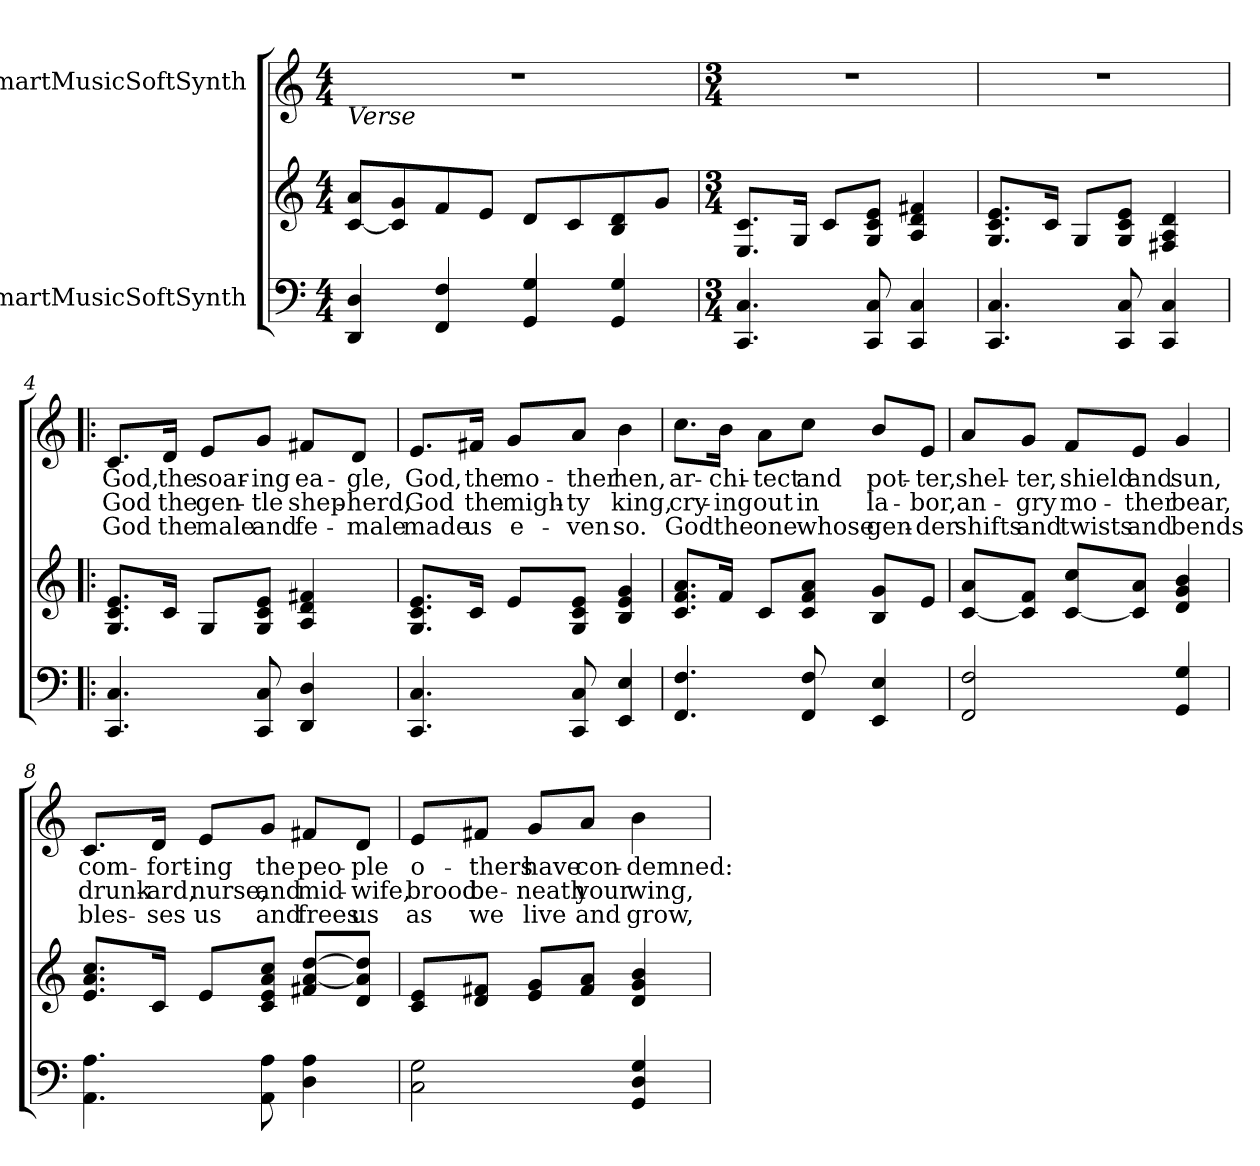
**kern	**kern	**kern	**text	**text	**text
*part2	*part2	*part1	*part1	*part1	*part1
*staff3	*staff2	*staff1	*staff1	*staff1	*staff1
*I"SmartMusicSoftSynth	*	*I"SmartMusicSoftSynth	*	*	*
*clefF4	*clefG2	*clefG2	*	*	*
*k[]	*k[]	*k[]	*	*	*
*M4/4	*M4/4	*M4/4	*	*	*
=1	=1	=1	=1	=1	=1
!	!	!LO:TX:b:i:t=Verse	!	!	!
4DD/ 4D/	[8c/ 8a/L	1r	.	.	.
.	8c/] 8g/	.	.	.	.
4FF/ 4F/	8f/	.	.	.	.
.	8e/J	.	.	.	.
4GG/ 4G/	8d/L	.	.	.	.
.	8c/	.	.	.	.
4GG/ 4G/	8B/ 8d/	.	.	.	.
.	8g/J	.	.	.	.
=2	=2	=2	=2	=2	=2
*M3/4	*M3/4	*M3/4	*	*	*
4.CC/ 4.C/	8.E/ 8.c/L	2.r	.	.	.
.	16G/Jk	.	.	.	.
.	8c/L	.	.	.	.
8CC/ 8C/	8G/ 8c/ 8e/J	.	.	.	.
4CC/ 4C/	4A/ 4d/ 4f#X/	.	.	.	.
=3	=3	=3	=3	=3	=3
4.CC/ 4.C/	8.G/ 8.c/ 8.e/L	2.r	.	.	.
.	16c/Jk	.	.	.	.
.	8G/L	.	.	.	.
8CC/ 8C/	8G/ 8c/ 8e/J	.	.	.	.
4CC/ 4C/	4F#X/ 4A/ 4d/	.	.	.	.
!!LO:LB:g=z
=4!|:	=4!|:	=4!|:	=4!|:	=4!|:	=4!|:
!	!	!	!LO:LY:b	!LO:LY:b	!LO:LY:b
4.CC/ 4.C/	8.G/ 8.c/ 8.e/L	8.c/L	God,	God	God
!	!	!	!LO:LY:b	!LO:LY:b	!LO:LY:b
.	16c/Jk	16d/Jk	the	the	the
!	!	!	!LO:LY:b	!LO:LY:b	!LO:LY:b
.	8G/L	8e/L	soar-	gen-	male
!	!	!	!LO:LY:b	!LO:LY:b	!LO:LY:b
8CC/ 8C/	8G/ 8c/ 8e/J	8g/J	-ing	-tle	and
!	!	!	!LO:LY:b	!LO:LY:b	!LO:LY:b
4DD/ 4D/	4A/ 4d/ 4f#X/	8f#X/L	ea-	shep-	fe-
!	!	!	!LO:LY:b	!LO:LY:b	!LO:LY:b
.	.	8d/J	-gle,	-herd,	-male
=5	=5	=5	=5	=5	=5
!	!	!	!LO:LY:b	!LO:LY:b	!LO:LY:b
4.CC/ 4.C/	8.G/ 8.c/ 8.e/L	8.e/L	God,	God	made
!	!	!	!LO:LY:b	!LO:LY:b	!LO:LY:b
.	16c/Jk	16f#X/Jk	the	the	us
!	!	!	!LO:LY:b	!LO:LY:b	!LO:LY:b
.	8e/L	8g/L	mo-	migh-	e-
!	!	!	!LO:LY:b	!LO:LY:b	!LO:LY:b
8CC/ 8C/	8G/ 8c/ 8e/J	8a/J	-ther	-ty	-ven
!	!	!	!LO:LY:b	!LO:LY:b	!LO:LY:b
4EE/ 4E/	4B/ 4e/ 4g/	4b\	hen,	king,	so.
!!LO:LB:g=z
=6	=6	=6	=6	=6	=6
!	!	!	!LO:LY:b	!LO:LY:b	!LO:LY:b
4.FF/ 4.F/	8.c/ 8.f/ 8.a/L	8.cc\L	ar-	cry-	God
!	!	!	!LO:LY:b	!LO:LY:b	!LO:LY:b
.	16f/Jk	16b\Jk	-chi-	-ing	the
!	!	!	!LO:LY:b	!LO:LY:b	!LO:LY:b
.	8c/L	8a\L	-tect	out	one
!	!	!	!LO:LY:b	!LO:LY:b	!LO:LY:b
8FF/ 8F/	8c/ 8f/ 8a/J	8cc\J	and	in	whose
!	!	!	!LO:LY:b	!LO:LY:b	!LO:LY:b
4EE/ 4E/	8B/ 8g/L	8b/L	pot-	la-	gen-
!	!	!	!LO:LY:b	!LO:LY:b	!LO:LY:b
.	8e/J	8e/J	-ter,	-bor,	-der
!!LO:LB:g=z
=7	=7	=7	=7	=7	=7
!	!	!	!LO:LY:b	!LO:LY:b	!LO:LY:b
2FF/ 2F/	[8c/ 8a/L	8a/L	shel-	an-	shifts
!	!	!	!LO:LY:b	!LO:LY:b	!LO:LY:b
.	8c/] 8f/J	8g/J	-ter,	-gry	and
!	!	!	!LO:LY:b	!LO:LY:b	!LO:LY:b
.	[8c/ 8cc/L	8f/L	shield	mo-	twists
!	!	!	!LO:LY:b	!LO:LY:b	!LO:LY:b
.	8c/] 8a/J	8e/J	and	-ther	and
!	!	!	!LO:LY:b	!LO:LY:b	!LO:LY:b
4GG/ 4G/	4d/ 4g/ 4b/	4g/	sun,	bear,	bends
=8	=8	=8	=8	=8	=8
!	!	!	!LO:LY:b	!LO:LY:b	!LO:LY:b
4.AA\ 4.A\	8.e/ 8.a/ 8.cc/L	8.c/L	com-	drunk-	bles-
!	!	!	!LO:LY:b	!LO:LY:b	!LO:LY:b
.	16c/Jk	16d/Jk	-fort-	-ard,	-ses
!	!	!	!LO:LY:b	!LO:LY:b	!LO:LY:b
.	8e/L	8e/L	-ing	nurse,	us
!	!	!	!LO:LY:b	!LO:LY:b	!LO:LY:b
8AA\ 8A\	8c/ 8e/ 8a/ 8cc/J	8g/J	the	and	and
!	!	!	!LO:LY:b	!LO:LY:b	!LO:LY:b
4D\ 4A\	8f#X/ [8a/ [8dd/L	8f#X/L	peo-	mid-	frees
!	!	!	!LO:LY:b	!LO:LY:b	!LO:LY:b
.	8d/ 8a/] 8dd/]J	8d/J	-ple	-wife,	us
!!LO:LB:g=z
=9	=9	=9	=9	=9	=9
!	!	!	!LO:LY:b	!LO:LY:b	!LO:LY:b
2C\ 2G\	8c/ 8e/L	8e/L	o-	brood	as
!	!	!	!LO:LY:b	!LO:LY:b	!LO:LY:b
.	8d/ 8f#X/J	8f#X/J	-thers	be-	we
!	!	!	!LO:LY:b	!LO:LY:b	!LO:LY:b
.	8e/ 8g/L	8g/L	have	-neath	live
!	!	!	!LO:LY:b	!LO:LY:b	!LO:LY:b
.	8f#/ 8a/J	8a/J	con-	your	and
!	!	!	!LO:LY:b	!LO:LY:b	!LO:LY:b
4GG/ 4D/ 4G/	4d/ 4g/ 4b/	4b\	-demned:	wing,	grow,
=	=	=	=	=	=
*-	*-	*-	*-	*-	*-
